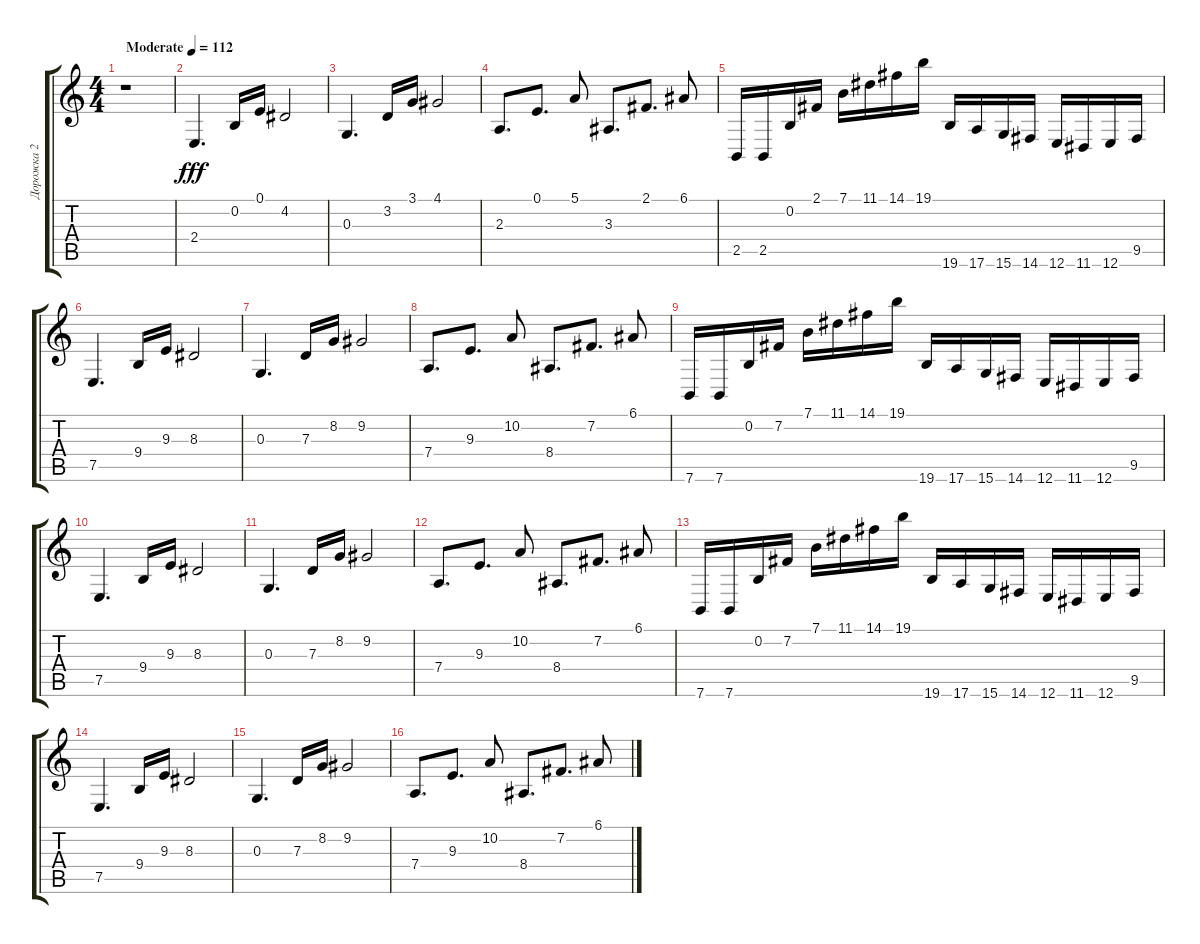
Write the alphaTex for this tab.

\track ("Дорожка 2" "Дорожка 2") {instrument lead2sawtooth}
\staff {score tabs}
\tuning (E4 B3 G3 D3 A2 E2) {hide}
\ts (4 4)
\tempo (112 "Moderate")
\clef g2
\ks c
r.1{dy fff instrument lead2sawtooth} |
2.4.4{d} 0.2.16 0.1.16 4.2.2 |
0.3.4{d} 3.2.16 3.1.16 4.1.2 |
2.3.8{d} 0.1.8{d} 5.1.8 3.3.8{d} 2.1.8{d} 6.1.8 |
2.5.16 2.5.16 0.2.16 2.1.16 7.1.16 11.1.16 14.1.16 19.1.16 19.6.16 17.6.16 15.6.16 14.6.16 12.6.16 11.6.16 12.6.16 9.5.16 |
7.5.4{d} 9.4.16 9.3.16 8.3.2 |
0.3.4{d} 7.3.16 8.2.16 9.2.2 |
7.4.8{d} 9.3.8{d} 10.2.8 8.4.8{d} 7.2.8{d} 6.1.8 |
7.6.16 7.6.16 0.2.16 7.2.16 7.1.16 11.1.16 14.1.16 19.1.16 19.6.16 17.6.16 15.6.16 14.6.16 12.6.16 11.6.16 12.6.16 9.5.16 |
7.5.4{d} 9.4.16 9.3.16 8.3.2 |
0.3.4{d} 7.3.16 8.2.16 9.2.2 |
7.4.8{d} 9.3.8{d} 10.2.8 8.4.8{d} 7.2.8{d} 6.1.8 |
7.6.16 7.6.16 0.2.16 7.2.16 7.1.16 11.1.16 14.1.16 19.1.16 19.6.16 17.6.16 15.6.16 14.6.16 12.6.16 11.6.16 12.6.16 9.5.16 |
7.5.4{d} 9.4.16 9.3.16 8.3.2 |
0.3.4{d} 7.3.16 8.2.16 9.2.2 |
7.4.8{d} 9.3.8{d} 10.2.8 8.4.8{d} 7.2.8{d} 6.1.8
